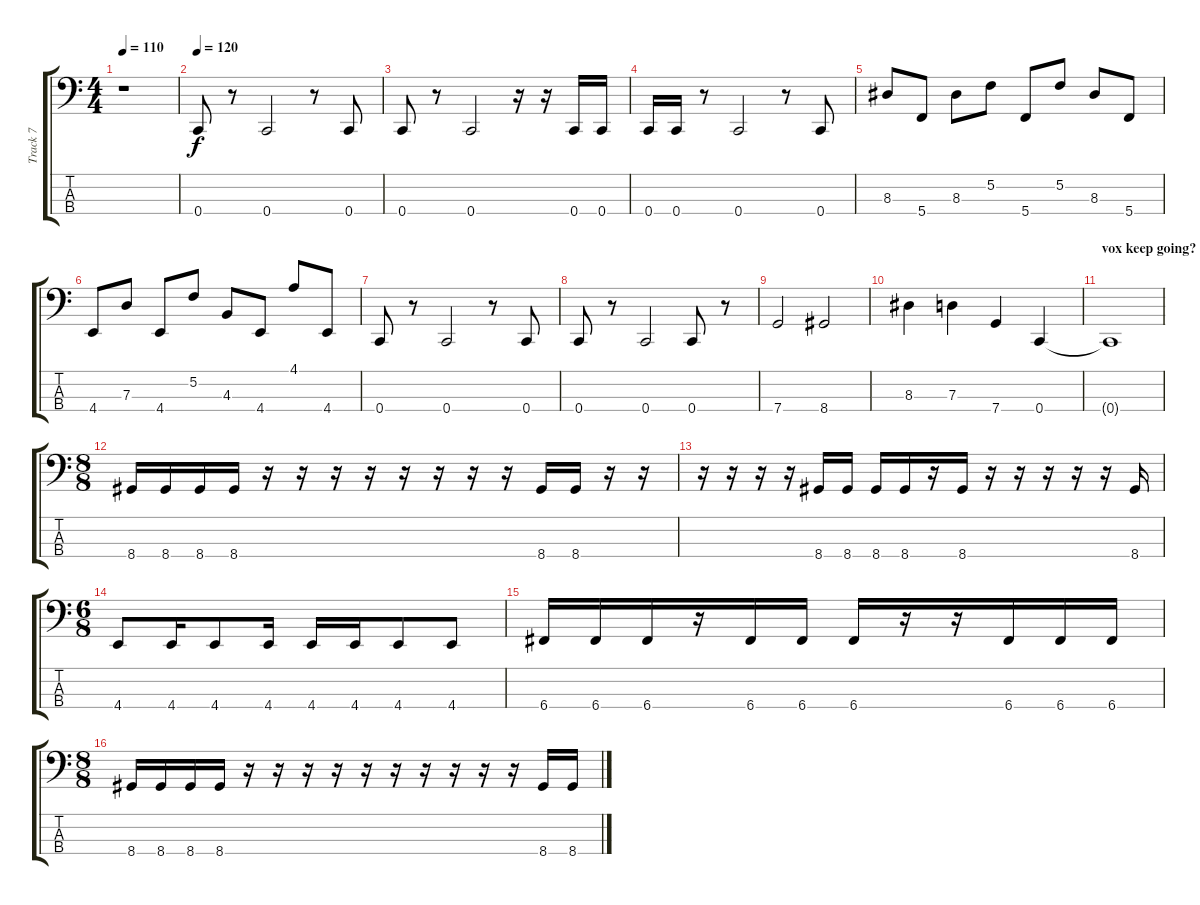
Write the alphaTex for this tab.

\track ("Track 7" "Track 7") {instrument electricbasspick}
\staff {score tabs}
\tuning (F2 C2 G1 C1) {hide}
\ts (4 4)
\tempo 110
\clef f4
\ks c
r.1{dy f} |
\tempo 120
0.4.8 r.8 0.4.2 r.8 0.4.8 |
0.4.8 r.8 0.4.2 r.16 r.16 0.4.16 0.4.16 |
0.4.16 0.4.16 r.8 0.4.2 r.8 0.4.8 |
8.3.8 5.4.8 8.3.8 5.2.8 5.4.8 5.2.8 8.3.8 5.4.8 |
4.4.8 7.3.8 4.4.8 5.2.8 4.3.8 4.4.8 4.1.8 4.4.8 |
0.4.8 r.8 0.4.2 r.8 0.4.8 |
0.4.8 r.8 0.4.2 0.4.8 r.8 |
7.4.2 8.4.2 |
8.3.4 7.3.4 7.4.4 0.4.4 |
\section ("" "vox keep going?")
0.4{t}.1 |
\ts (8 8)
8.4.16 8.4.16 8.4.16 8.4.16 r.16 r.16 r.16 r.16 r.16 r.16 r.16 r.16 8.4.16 8.4.16 r.16 r.16 |
r.16 r.16 r.16 r.16 8.4.16 8.4.16 8.4.16 8.4.16 r.16 8.4.16 r.16 r.16 r.16 r.16 r.16 8.4.16 |
\ts (6 8)
4.4.8 4.4.16 4.4.8 4.4.16 4.4.16 4.4.16 4.4.8 4.4.8 |
6.4.16 6.4.16 6.4.16 r.16 6.4.16 6.4.16 6.4.16 r.16 r.16 6.4.16 6.4.16 6.4.16 |
\ts (8 8)
8.4.16 8.4.16 8.4.16 8.4.16 r.16 r.16 r.16 r.16 r.16 r.16 r.16 r.16 r.16 r.16 8.4.16 8.4.16
